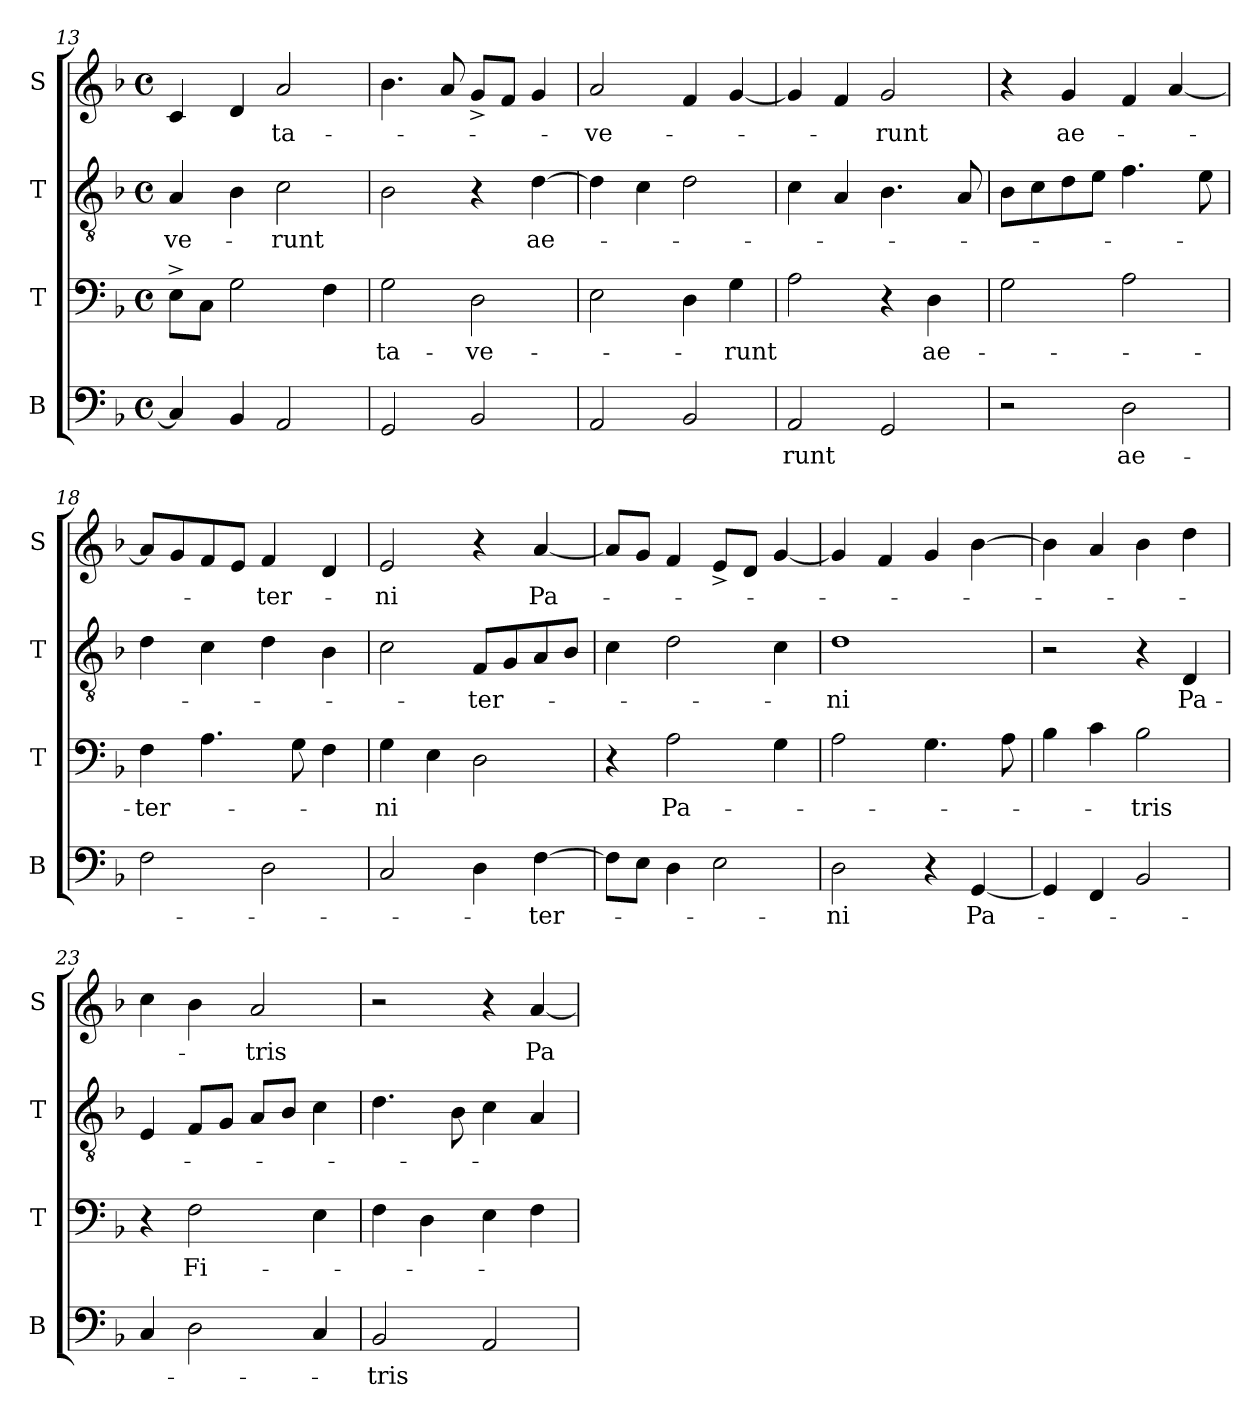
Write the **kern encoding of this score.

**kern	**text	**kern	**text	**kern	**text	**kern	**text
*part4	*part4	*part3	*part3	*part2	*part2	*part1	*part1
*staff4	*staff4	*staff3	*staff3	*staff2	*staff2	*staff1	*staff1
*I"B	*	*I"T	*	*I"T	*	*I"S	*
*I'B	*	*I'T	*	*I'T	*	*I'S	*
*clefF4	*	*clefF4	*	*clefGv2	*	*clefG2	*
*k[b-]	*	*k[b-]	*	*k[b-]	*	*k[b-]	*
*F:	*	*F:	*	*F:	*	*F:	*
*M4/4	*	*M4/4	*	*M4/4	*	*M4/4	*
*met(c)	*	*met(c)	*	*met(c)	*	*met(c)	*
=13	=13	=13	=13	=13	=13	=13	=13
!	!	!	!	!	!LO:LY:b	!	!
4C/]	.	8E^>\L	.	4A/	-ve-	4c/	.
.	.	8C\J	.	.	.	.	.
4BB-/	.	2G\	.	4B-\	.	4d/	.
!	!	!	!	!	!LO:LY:b	!	!LO:LY:b
2AA/	.	.	.	2c\	-runt	2a/	-ta-
.	.	4F\	.	.	.	.	.
=14	=14	=14	=14	=14	=14	=14	=14
!	!	!	!LO:LY:b	!	!	!	!
2GG/	.	2G\	-ta-	2B-\	.	4.b-\	.
.	.	.	.	.	.	8a/	.
!	!	!	!LO:LY:b	!	!	!	!
2BB-/	.	2D\	-ve-	4r	.	8g^</L	.
.	.	.	.	.	.	8f/J	.
!	!	!	!	!	!LO:LY:b	!	!
.	.	.	.	[>4d\	ae-	4g/	.
=15	=15	=15	=15	=15	=15	=15	=15
!	!	!	!	!	!	!	!LO:LY:b
2AA/	.	2E\	.	4d\]	.	2a/	-ve-
.	.	.	.	4c\	.	.	.
2BB-/	.	4D\	.	2d\	.	4f/	.
!	!	!	!LO:LY:b	!	!	!	!
.	.	4G\	-runt	.	.	[>4g/	.
!!LO:PB:g=z
=16	=16	=16	=16	=16	=16	=16	=16
!	!LO:LY:b	!	!	!	!	!	!
2AA/	-runt	2A\	.	4c\	.	4g/]	.
.	.	.	.	4A/	.	4f/	.
!	!	!	!	!	!	!	!LO:LY:b
2GG/	.	4r	.	4.B-\	.	2g/	-runt
!	!	!	!LO:LY:b	!	!	!	!
.	.	4D\	ae-	.	.	.	.
.	.	.	.	8A/	.	.	.
=17	=17	=17	=17	=17	=17	=17	=17
2r	.	2G\	.	8B-\L	.	4r	.
.	.	.	.	8c\	.	.	.
!	!	!	!	!	!	!	!LO:LY:b
.	.	.	.	8d\	.	4g/	ae-
.	.	.	.	8e\J	.	.	.
!	!LO:LY:b	!	!	!	!	!	!
2D\	ae-	2A\	.	4.f\	.	4f/	.
.	.	.	.	.	.	[<4a/	.
.	.	.	.	8e\	.	.	.
=18	=18	=18	=18	=18	=18	=18	=18
!	!	!	!LO:LY:b	!	!	!	!
2F\	.	4F\	-ter-	4d\	.	8a/L]	.
.	.	.	.	.	.	8g/	.
.	.	4.A\	.	4c\	.	8f/	.
.	.	.	.	.	.	8e/J	.
!	!	!	!	!	!	!	!LO:LY:b
2D\	.	.	.	4d\	.	4f/	-ter-
.	.	8G\	.	.	.	.	.
.	.	4F\	.	4B-\	.	4d/	.
=19	=19	=19	=19	=19	=19	=19	=19
!	!	!	!LO:LY:b	!	!	!	!LO:LY:b
2C/	.	4G\	-ni	2c\	.	2e/	-ni
.	.	4E\	.	.	.	.	.
!	!	!	!	!	!LO:LY:b	!	!
4D\	.	2D\	.	8F/L	-ter-	4r	.
.	.	.	.	8G/	.	.	.
!	!LO:LY:b	!	!	!	!	!	!LO:LY:b
[>4F\	-ter-	.	.	8A/	.	[<4a/	Pa-
.	.	.	.	8B-/J	.	.	.
=20	=20	=20	=20	=20	=20	=20	=20
8F\L]	.	4r	.	4c\	.	8a/L]	.
8E\J	.	.	.	.	.	8g/J	.
!	!	!	!LO:LY:b	!	!	!	!
4D\	.	2A\	Pa-	2d\	.	4f/	.
2E\	.	.	.	.	.	8e^</L	.
.	.	.	.	.	.	8d/J	.
.	.	4G\	.	4c\	.	[<4g/	.
=21	=21	=21	=21	=21	=21	=21	=21
!	!LO:LY:b	!	!	!	!LO:LY:b	!	!
2D\	-ni	2A\	.	1d	-ni	4g/]	.
.	.	.	.	.	.	4f/	.
4r	.	4.G\	.	.	.	4g/	.
!	!LO:LY:b	!	!	!	!	!	!
[<4GG/	Pa-	.	.	.	.	[>4b-\	.
.	.	8A\	.	.	.	.	.
=22	=22	=22	=22	=22	=22	=22	=22
4GG/]	.	4B-\	.	2r	.	4b-\]	.
4FF/	.	4c\	.	.	.	4a/	.
!	!	!	!LO:LY:b	!	!	!	!
2BB-/	.	2B-\	-tris	4r	.	4b-\	.
!	!	!	!	!	!LO:LY:b	!	!
.	.	.	.	4D/	Pa-	4dd\	.
!!LO:LB:g=z
=23	=23	=23	=23	=23	=23	=23	=23
4C/	.	4r	.	4E/	.	4cc\	.
!	!	!	!LO:LY:b	!	!	!	!
2D\	.	2F\	Fi-	8F/L	.	4b-\	.
.	.	.	.	8G/J	.	.	.
!	!	!	!	!	!	!	!LO:LY:b
.	.	.	.	8A/L	.	2a/	-tris
.	.	.	.	8B-/J	.	.	.
4C/	.	4E\	.	4c\	.	.	.
=24	=24	=24	=24	=24	=24	=24	=24
!	!LO:LY:b	!	!	!	!	!	!
2BB-/	-tris	4F\	.	4.d\	.	2r	.
.	.	4D\	.	.	.	.	.
.	.	.	.	8B-\	.	.	.
2AA/	.	4E\	.	4c\	.	4r	.
!	!	!	!	!	!	!	!LO:LY:b
.	.	4F\	.	4A/	.	[<4a/	Pa-
=	=	=	=	=	=	=	=
*-	*-	*-	*-	*-	*-	*-	*-
